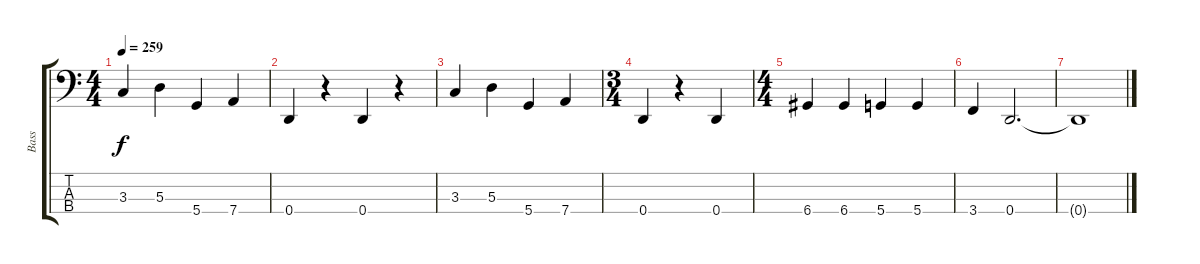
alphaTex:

\track ("Bass" "Bass") {instrument electricbassfinger}
\staff {score tabs}
\tuning (G2 D2 A1 D1) {hide}
\ts (4 4)
\tempo 259
\clef f4
\ks c
3.3.4{dy f} 5.3.4 5.4.4 7.4.4 |
0.4.4 r.4 0.4.4 r.4 |
3.3.4 5.3.4 5.4.4 7.4.4 |
\ts (3 4)
0.4.4 r.4 0.4.4 |
\ts (4 4)
6.4.4 6.4.4 5.4.4 5.4.4 |
3.4.4 0.4.2{d} |
0.4{t}.1
